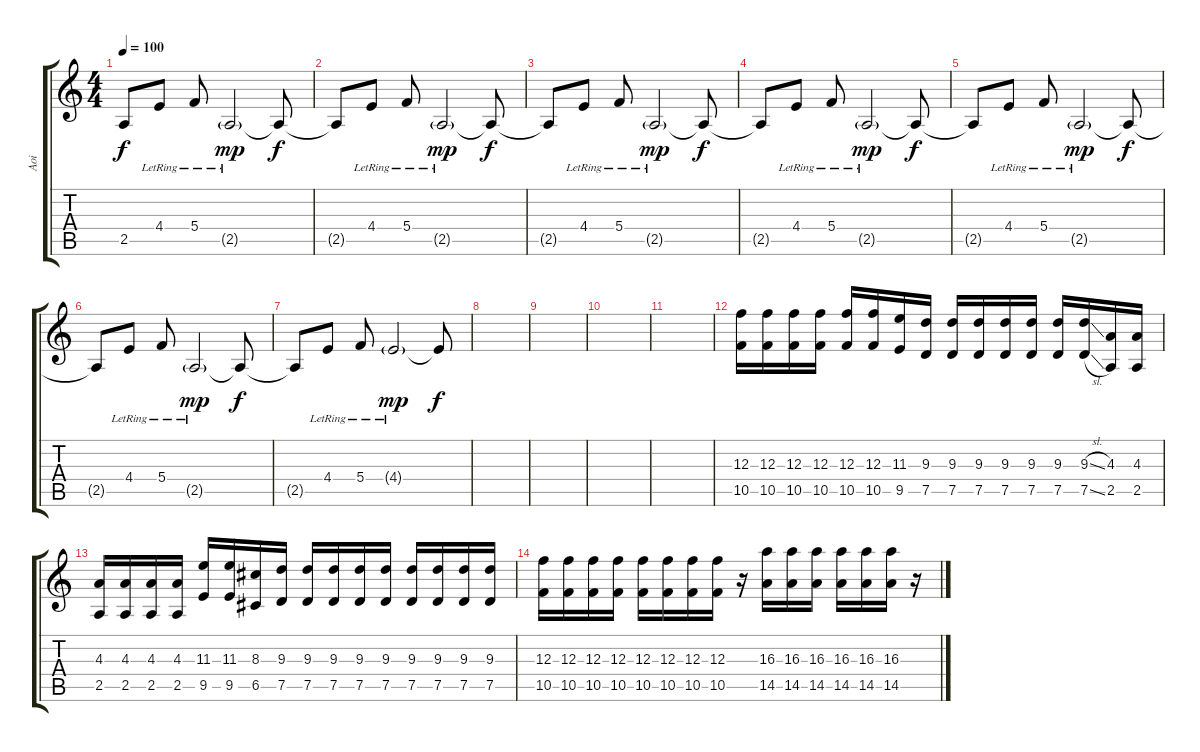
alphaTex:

\track ("Aoi " "Aoi ") {instrument distortionguitar}
\staff {score tabs}
\tuning (D4 A3 F3 C3 G2 D2) {hide}
\ts (4 4)
\tempo 100
\clef g2
\ks c
2.5{t}.8{dy f} 4.4{lr}.8 5.4{lr}.8 2.5{g lr}.2{dy mp} 2.5{t}.8{dy f} |
2.5{t}.8 4.4{lr}.8 5.4{lr}.8 2.5{g lr}.2{dy mp} 2.5{t}.8{dy f} |
2.5{t}.8 4.4{lr}.8 5.4{lr}.8 2.5{g lr}.2{dy mp} 2.5{t}.8{dy f} |
2.5{t}.8 4.4{lr}.8 5.4{lr}.8 2.5{g lr}.2{dy mp} 2.5{t}.8{dy f} |
2.5{t}.8 4.4{lr}.8 5.4{lr}.8 2.5{g lr}.2{dy mp} 2.5{t}.8{dy f} |
2.5{t}.8 4.4{lr}.8 5.4{lr}.8 2.5{g lr}.2{dy mp} 2.5{t}.8{dy f} |
2.5{t}.8 4.4{lr}.8 5.4{lr}.8 4.4{g lr}.2{dy mp} 4.4{t}.8{dy f} |
|
|
|
|
(12.3 10.5).16 (12.3 10.5).16 (12.3 10.5).16 (12.3 10.5).16 (12.3 10.5).16 (12.3 10.5).16 (11.3 9.5).16 (9.3 7.5).16 (9.3 7.5).16 (9.3 7.5).16 (9.3 7.5).16 (9.3 7.5).16 (9.3 7.5).16 (9.3{sl} 7.5{sl}).16 (4.3 2.5).16 (4.3 2.5).16 |
(4.3 2.5).16 (4.3 2.5).16 (4.3 2.5).16 (4.3 2.5).16 (11.3 9.5).16 (11.3 9.5).16 (8.3 6.5).16 (9.3 7.5).16 (9.3 7.5).16 (9.3 7.5).16 (9.3 7.5).16 (9.3 7.5).16 (9.3 7.5).16 (9.3 7.5).16 (9.3 7.5).16 (9.3 7.5).16 |
(12.3 10.5).16 (12.3 10.5).16 (12.3 10.5).16 (12.3 10.5).16 (12.3 10.5).16 (12.3 10.5).16 (12.3 10.5).16 (12.3 10.5).16 r.16 (16.3 14.5).16 (16.3 14.5).16 (16.3 14.5).16 (16.3 14.5).16 (16.3 14.5).16 (16.3 14.5).16 r.16
